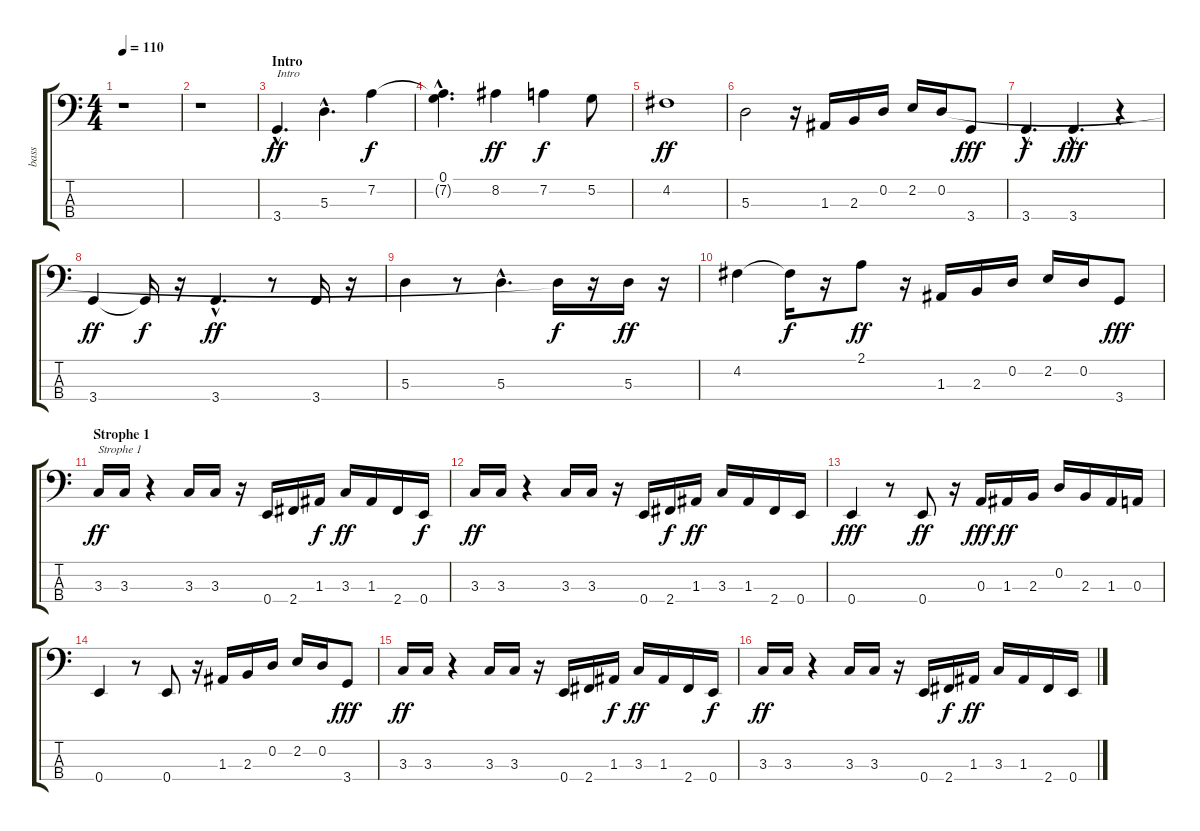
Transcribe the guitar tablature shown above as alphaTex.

\track ("bass" "bass") {instrument electricbassfinger}
\staff {score tabs}
\tuning (G2 D2 A1 E1) {hide}
\ts (4 4)
\tempo 110
\clef f4
\ks c
r.1{dy ff instrument electricbassfinger} |
r.1 |
\section ("" "Intro")
3.4{hac}.4{d txt "Intro"} 5.3{hac}.4{d} 7.2.4{dy f} |
(0.1{hac} 7.2{hac t}).4{d} 8.2.4{dy ff} 7.2.4{dy f} 5.2.8 |
4.2.1{dy ff} |
5.3.2 r.16 1.3.16 2.3.16 0.2.16 2.2.16 0.2.16 3.4.8{dy fff} |
3.4{hac}.4{d dy f} 3.4{hac}.4{d dy fff} r.4 |
3.4.4{dy ff} 3.4{t}.16{dy f} r.16 3.4{hac}.4{d dy ff} r.8 3.4.16 r.16 |
5.3.4 r.8 5.3{hac}.4{d} 0.2{t}.16{dy f} r.16 5.3.16{dy ff} r.16 |
4.2.4 4.2{t}.16{dy f} r.16 2.1.8{dy ff} r.16 1.3.16 2.3.16 0.2.16 2.2.16 0.2.16 3.4.8{dy fff} |
\section ("" "Strophe 1")
3.3.16{txt "Strophe 1" dy ff} 3.3.16 r.4 3.3.16 3.3.16 r.16 0.4.16 2.4.16 1.3.16{dy f} 3.3.16{dy ff} 1.3.16 2.4.16 0.4.16{dy f} |
3.3.16{dy ff} 3.3.16 r.4 3.3.16 3.3.16 r.16 0.4.16 2.4.16{dy f} 1.3.16{dy ff} 3.3.16 1.3.16 2.4.16 0.4.16 |
0.4.4{dy fff} r.8 0.4.8{dy ff} r.16 0.3.16{dy fff} 1.3.16{dy ff} 2.3.16 0.2.16 2.3.16 1.3.16 0.3.16 |
0.4.4 r.8 0.4.8 r.16 1.3.16 2.3.16 0.2.16 2.2.16 0.2.16 3.4.8{dy fff} |
3.3.16{dy ff} 3.3.16 r.4 3.3.16 3.3.16 r.16 0.4.16 2.4.16 1.3.16{dy f} 3.3.16{dy ff} 1.3.16 2.4.16 0.4.16{dy f} |
3.3.16{dy ff} 3.3.16 r.4 3.3.16 3.3.16 r.16 0.4.16 2.4.16{dy f} 1.3.16{dy ff} 3.3.16 1.3.16 2.4.16 0.4.16
